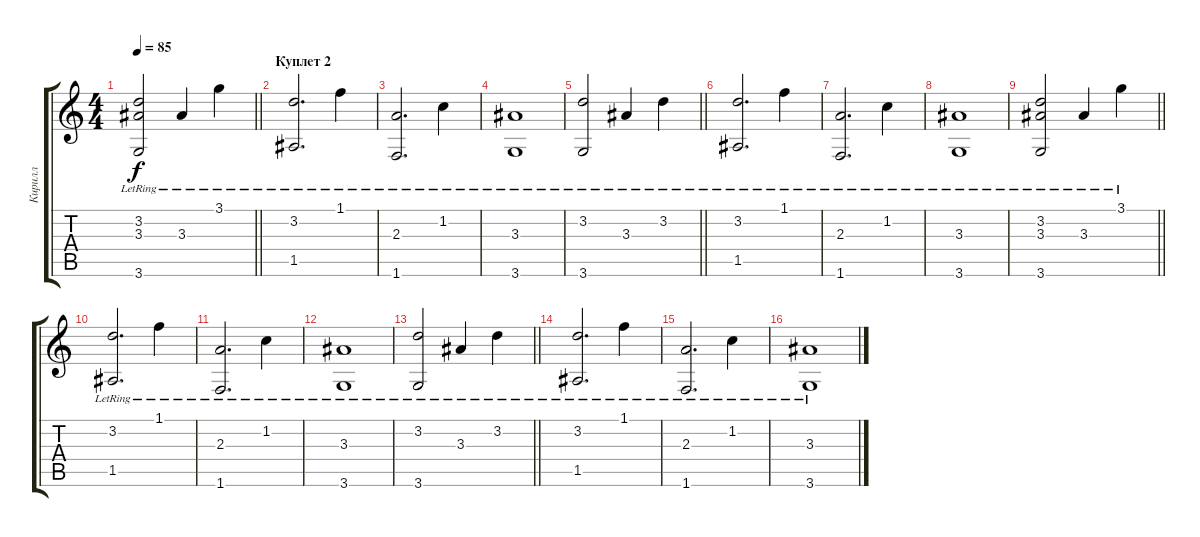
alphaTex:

\track ("Кирилл" "Кирилл") {instrument electricguitarjazz}
\staff {score tabs}
\tuning (E4 B3 G3 D3 A2 E2) {hide}
\ts (4 4)
\tempo 85
\clef g2
\barLineRight lightlight
\ks c
(3.2{lr} 3.3{lr} 3.6{lr}).2{dy f} 3.3{lr}.4 3.1{lr}.4 |
\section ("" "Куплет 2")
(3.2{lr} 1.5{lr}).2{d} 1.1{lr}.4 |
(2.3{lr} 1.6{lr}).2{d} 1.2{lr}.4 |
(3.3{lr} 3.6{lr}).1 |
\barLineRight lightlight
(3.2{lr} 3.6{lr}).2 3.3{lr}.4 3.2{lr}.4 |
(3.2{lr} 1.5{lr}).2{d} 1.1{lr}.4 |
(2.3{lr} 1.6{lr}).2{d} 1.2{lr}.4 |
(3.3{lr} 3.6{lr}).1 |
\barLineRight lightlight
(3.2{lr} 3.3{lr} 3.6{lr}).2 3.3{lr}.4 3.1{lr}.4 |
(3.2{lr} 1.5{lr}).2{d} 1.1{lr}.4 |
(2.3{lr} 1.6{lr}).2{d} 1.2{lr}.4 |
(3.3{lr} 3.6{lr}).1 |
\barLineRight lightlight
(3.2{lr} 3.6{lr}).2 3.3{lr}.4 3.2{lr}.4 |
(3.2{lr} 1.5{lr}).2{d} 1.1{lr}.4 |
(2.3{lr} 1.6{lr}).2{d} 1.2{lr}.4 |
(3.3{lr} 3.6{lr}).1
